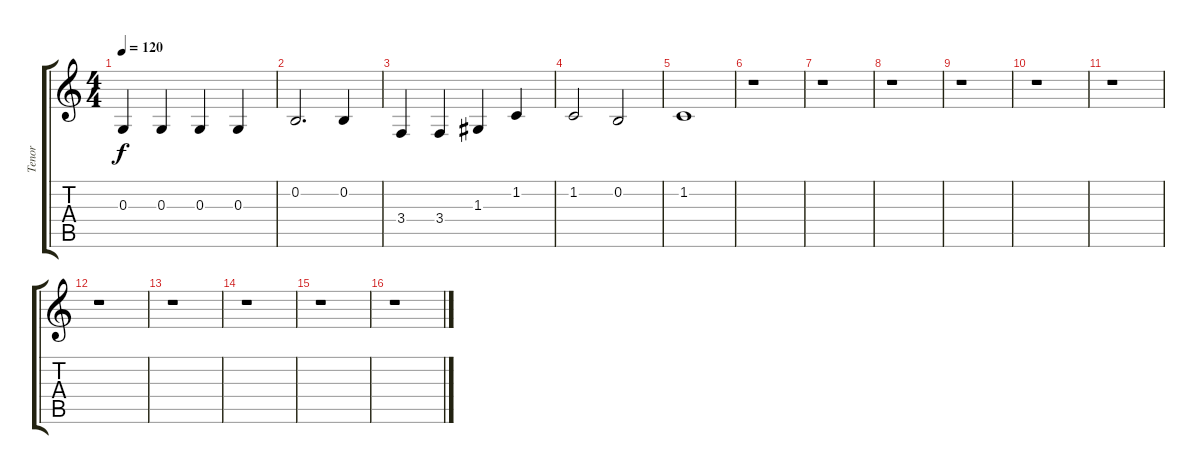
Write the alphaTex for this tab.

\track ("Tenor" "Tenor") {instrument tenorsax}
\staff {score tabs}
\tuning (E4 B3 G3 D3 A2 E2) {hide}
\ts (4 4)
\tempo 120
\clef g2
\ks c
0.3.4{dy f} 0.3.4 0.3.4 0.3.4 |
0.2.2{d} 0.2.4 |
3.4.4 3.4.4 1.3.4 1.2.4 |
1.2.2 0.2.2 |
1.2.1 |
r.1 |
r.1 |
r.1 |
r.1 |
r.1 |
r.1 |
r.1 |
r.1 |
r.1 |
r.1 |
r.1
